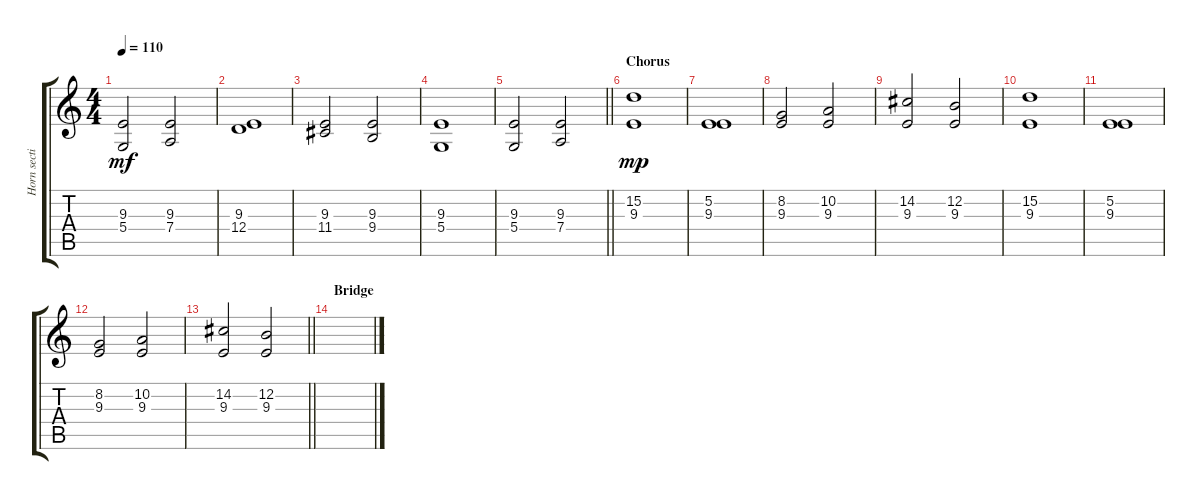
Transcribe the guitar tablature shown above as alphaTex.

\track ("Horn section" "Horn secti") {instrument brasssection}
\staff {score tabs}
\tuning (E4 B3 G3 D3 A2 E2) {hide}
\ts (4 4)
\tempo 110
\clef g2
\ks c
(9.3 5.4).2{dy mf} (9.3 7.4).2 |
(9.3 12.4).1 |
(9.3 11.4).2 (9.3 9.4).2 |
(9.3 5.4).1 |
\barLineRight lightlight
(9.3 5.4).2 (9.3 7.4).2 |
\section ("" "Chorus")
(15.2 9.3).1{dy mp volume 16} |
(5.2 9.3).1 |
(8.2 9.3).2 (10.2 9.3).2 |
(14.2 9.3).2 (12.2 9.3).2 |
(15.2 9.3).1{volume 16} |
(5.2 9.3).1 |
(8.2 9.3).2 (10.2 9.3).2 |
\barLineRight lightlight
(14.2 9.3).2 (12.2 9.3).2 |
\section ("" "Bridge")
